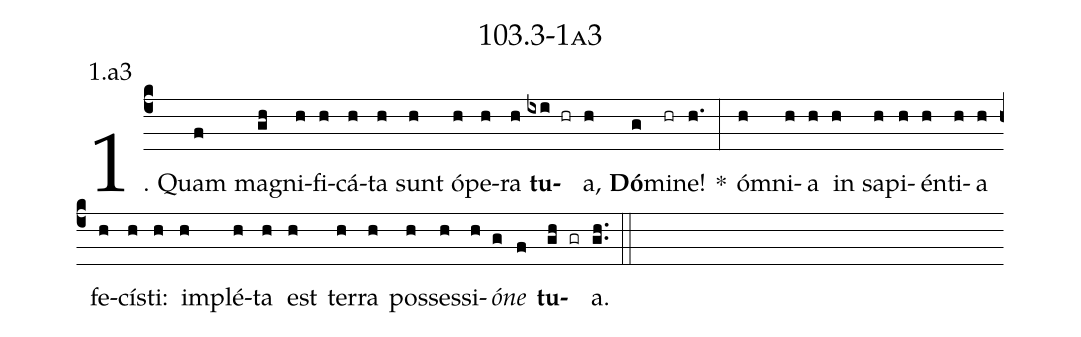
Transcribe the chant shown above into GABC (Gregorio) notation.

name: 103.3-1a3;
annotation: 1.a3;
%%
(c4)1. Quam(f) ma(gh)gni(h)fi(h)cá(h)ta(h) sunt(h) ó(h)pe(h)ra(h) <b>tu</b>(ixi hr)a,(h) <b>Dó</b>(g)mi(hr)ne!(h.) *(:) óm(h)ni(h)a(h) in(h) sa(h)pi(h)én(h)ti(h)a(h) fe(h)cís(h)ti:(h) im(h)plé(h)ta(h) est(h) ter(h)ra(h) pos(h)ses(h)si(h)<i>ó</i>(g)<i>ne</i>(f) <b>tu</b>(gh gr)a.(gh..) (::)


%E(h) u(h) o(g) u(f) a(gh) e.(gh..) (::)
